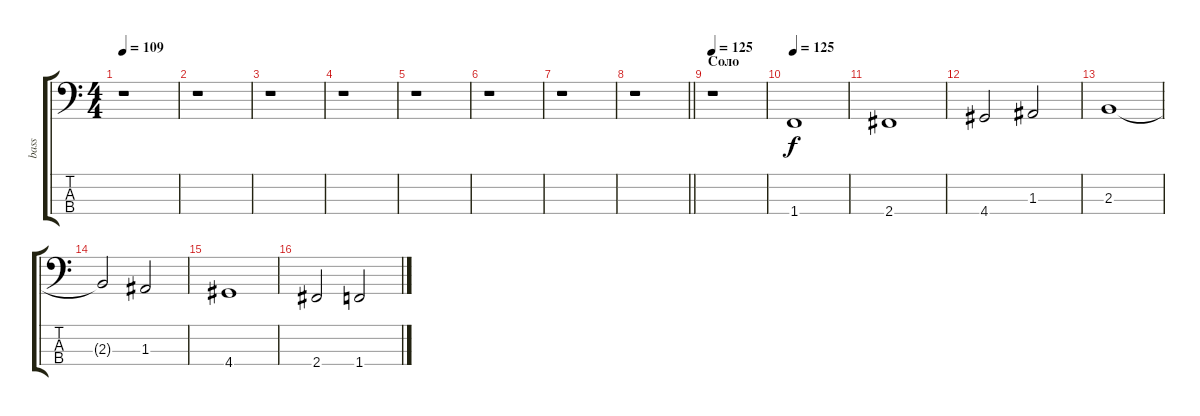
\track ("bass" "bass") {instrument electricbassfinger}
\staff {score tabs}
\tuning (G2 D2 A1 E1) {hide}
\ts (4 4)
\tempo 109
\clef f4
\ks c
r.1{dy f} |
r.1 |
r.1 |
r.1 |
r.1 |
r.1 |
r.1 |
\barLineRight lightlight
r.1 |
\section ("" "Соло")
\tempo 125
r.1 |
\tempo 125
1.4.1 |
2.4.1 |
4.4.2 1.3.2 |
2.3.1 |
2.3{t}.2 1.3.2 |
4.4.1 |
2.4.2 1.4.2
